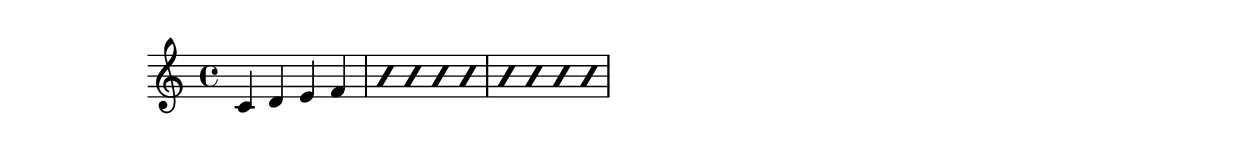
%% Do not edit this file; it is automatically
%% generated from LSR http://lsr.dsi.unimi.it
%% This file is in the public domain.
\version "2.13.29"

\header {
  lsrtags = "rhythms, tweaks-and-overrides"

  texidoc = "
In @qq{simple} lead-sheets, sometimes no actual notes are written,
instead only @qq{rhythmic patterns} and chords above the measures are
notated giving the structure of a song. Such a feature is for example
useful while creating/transcribing the structure of a song and also
when sharing lead sheets with guitarists or jazz musicians. The
standard support for this using @code{\\repeat percent} is unsuitable
here since the first beat has to be an ordinary note or rest. This
example shows two solutions to this problem, by redefining ordinary
rests to be printed as slashes. (If the duration of each beat is not a
quarter note, replace the @code{r4} in the definitions with a rest of
the appropriate duration).

"
  doctitle = "Rhythmic slashes"
} % begin verbatim

% Macro to print single slash
rs = {
  \once \override Rest #'stencil = #ly:percent-repeat-item-interface::beat-slash
  \once \override Rest #'thickness = #0.48
  \once \override Rest #'slope = #1.7
  r4
}

% Function to print a specified number of slashes
comp = #(define-music-function (parser location count) (integer?)
  #{
    \override Rest #'stencil = #ly:percent-repeat-item-interface::beat-slash
    \override Rest #'thickness = #0.48
    \override Rest #'slope = #1.7
    \repeat unfold $count { r4 }
    \revert Rest #'stencil
  #}
)

\score {
  \relative c' {
    c4 d e f |
    \rs \rs \rs \rs |
    \comp #4 |
  }
}

